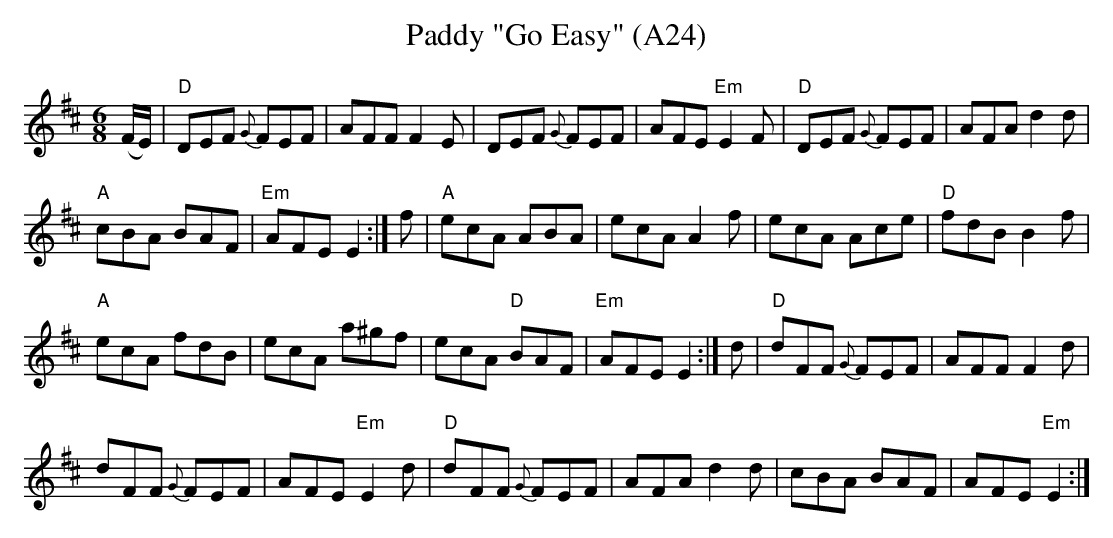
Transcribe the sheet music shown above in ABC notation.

X:1
T:Paddy "Go Easy" (A24)
M:6/8
L:1/8
K:Edor
(F/E/)|"D"DEF {G}FEF|AFF F2E|DEF {G}FEF|\
AFE "Em"E2F| "D"DEF {G}FEF|AFA d2d|
"A"cBA BAF|"Em"AFE E2:| f|"A"ecA ABA|\
ecA A2f|ecA Ace|"D"fdB B2f|
"A"ecA fdB|ecA a^gf|ecA "D"BAF|\
"Em"AFE E2:| d|"D"dFF {G}FEF|AFF F2d|
dFF {G}FEF|AFE "Em"E2d| "D"dFF {G}FEF|\
AFA d2d|cBA BAF|AFE "Em"E2:|
